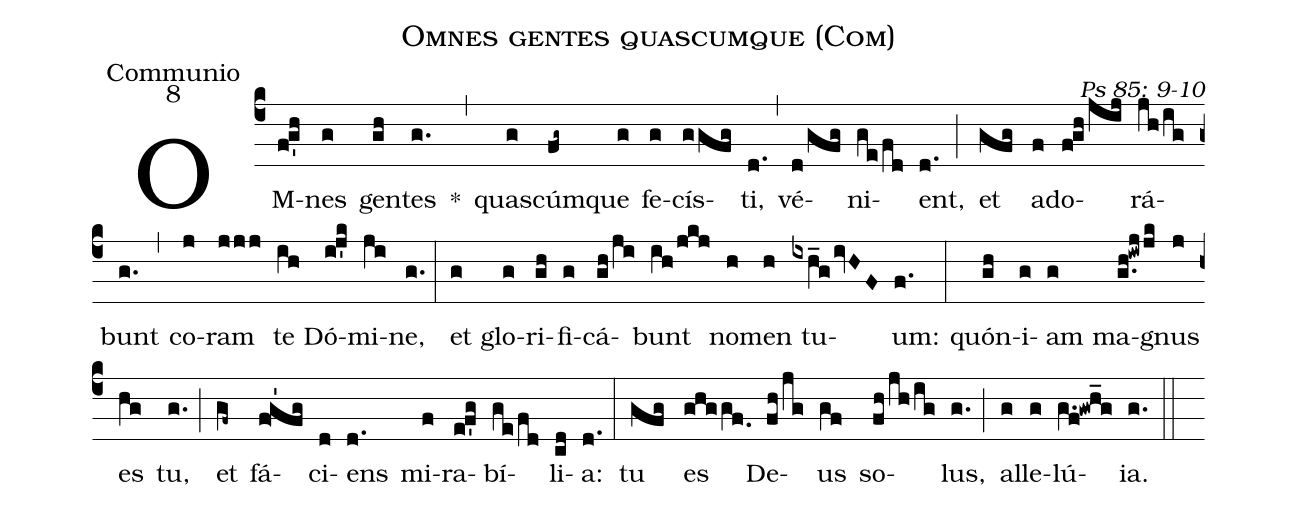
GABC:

name: Omnes gentes quascumque (Com);
office-part: Communio;
mode: 8;
commentary: Ps 85: 9-10;
%%
(c4) OM(f!g'h)nes(g) gen(gh)tes(g.) *(,) quas(g)cúm(fg~)que(g) fe(g)cís(ggfg)ti,(d.) (,) vé(d/gfg)ni(ge/fd)ent,(d.) (;) et(gfg) ad(f)o(f!gh/jij)rá(jh/ig)bunt(g.) (,) co(j)ram(jjj) te(ih) Dó(i!j'k)mi(ji)ne,(g.) (:)
et(g) glo(g)ri(gh)fi(g)cá(gh/ji)bunt(ih/jkj) no(h)men(h) tu(ixh_givHF)um:(f.) (:)
quón(gh)i(g)am(g) ma(g.h!iwjjk)gnus(j) es(hg) tu,(g.) (;) et(gf~) fá(f!g'1fg)ci(d)ens(d.) mi(f)ra(e!f'g)bí(ge/fd)li(cd)a:(d.) (:)
tu(gfg) es(ghggf.0) De(fh/jg)us(gf) so(fh/jh/ig)lus,(g.) (;) al(g)le(g)lú(g.f!gwh_g)ia.(g.) (::)
